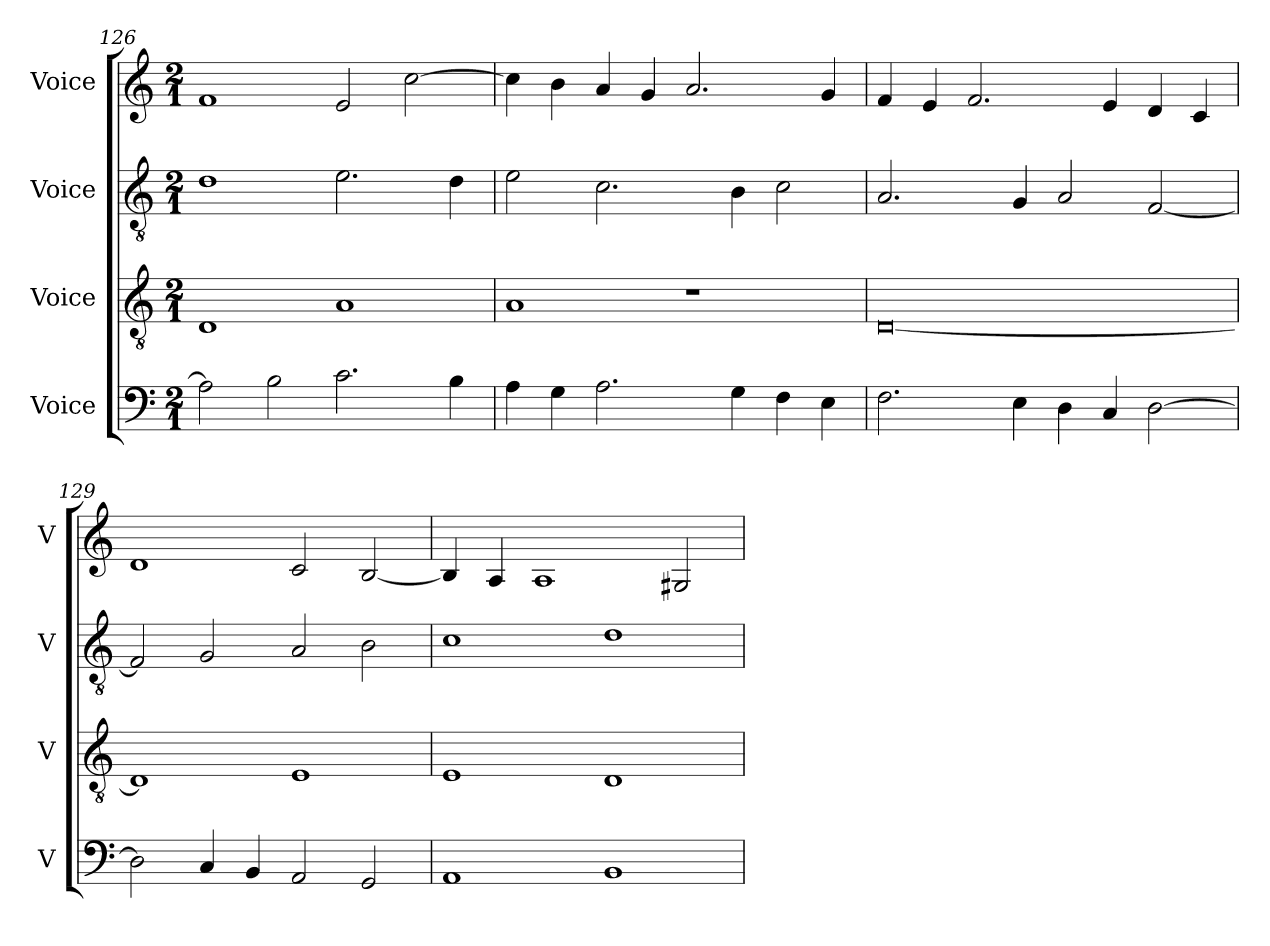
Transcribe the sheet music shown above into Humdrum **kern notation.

**kern	**kern	**kern	**kern
*part4	*part3	*part2	*part1
*staff4	*staff3	*staff2	*staff1
*I"Voice	*I"Voice	*I"Voice	*I"Voice
*I'V	*I'V	*I'V	*I'V
*clefF4	*clefGv2	*clefGv2	*clefG2
*k[]	*k[]	*k[]	*k[]
*M2/1	*M2/1	*M2/1	*M2/1
=126	=126	=126	=126
2A\]	1D	1d	1f
2B\	.	.	.
2.c\	1A	2.e\	2e/
.	.	.	[2cc\
4B\	.	4d\	.
!!LO:LB:g=z
=127	=127	=127	=127
4A\	1A	2e\	4cc\]
4G\	.	.	4b\
2.A\	.	2.c\	4a/
.	.	.	4g/
.	1r	.	2.a/
4G\	.	4B\	.
4F\	.	2c\	.
4E\	.	.	4g/
=128	=128	=128	=128
2.F\	[0D	2.A/	4f/
.	.	.	4e/
.	.	.	2.f/
4E\	.	4G/	.
4D\	.	2A/	.
4C/	.	.	4e/
[2D\	.	[2F/	4d/
.	.	.	4c/
=129	=129	=129	=129
2D\]	1D]	2F/]	1d
4C/	.	2G/	.
4BB/	.	.	.
2AA/	1E	2A/	2c/
2GG/	.	2B\	[2B/
!!LO:LB:g=z
=130	=130	=130	=130
1AA	1E	1c	4B/]
.	.	.	4A/
.	.	.	1A
1BB	1D	1d	.
.	.	.	2G#X/
=	=	=	=
*-	*-	*-	*-
